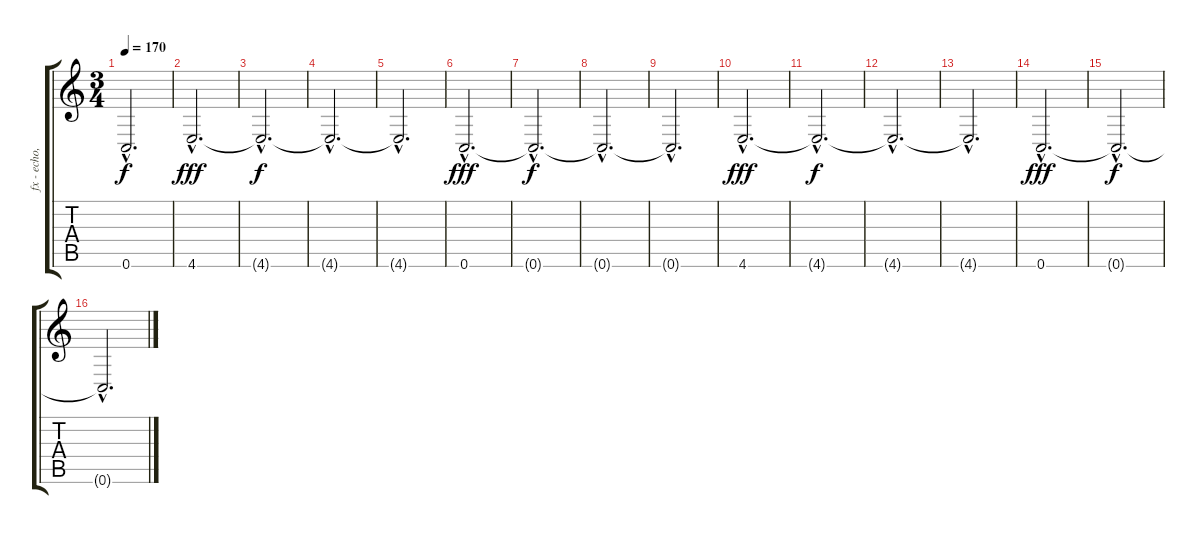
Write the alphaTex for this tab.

\track ("fx - echo, warm pad " "fx - echo,") {instrument distortionguitar}
\staff {score tabs}
\tuning (D4 A3 F3 C3 G2 C2) {hide}
\ts (3 4)
\tempo 170
\clef g2
\ks c
0.6{hac t}.2{d dy f} |
4.6{hac}.2{d dy fff volume 8 instrument pad2warm} |
4.6{hac t}.2{d dy f} |
4.6{hac t}.2{d} |
4.6{hac t}.2{d} |
0.6{hac}.2{d dy fff} |
0.6{hac t}.2{d dy f} |
0.6{hac t}.2{d} |
0.6{hac t}.2{d} |
4.6{hac}.2{d dy fff volume 9 instrument pad2warm} |
4.6{hac t}.2{d dy f} |
4.6{hac t}.2{d} |
4.6{hac t}.2{d} |
0.6{hac}.2{d dy fff} |
0.6{hac t}.2{d dy f} |
0.6{hac t}.2{d}
